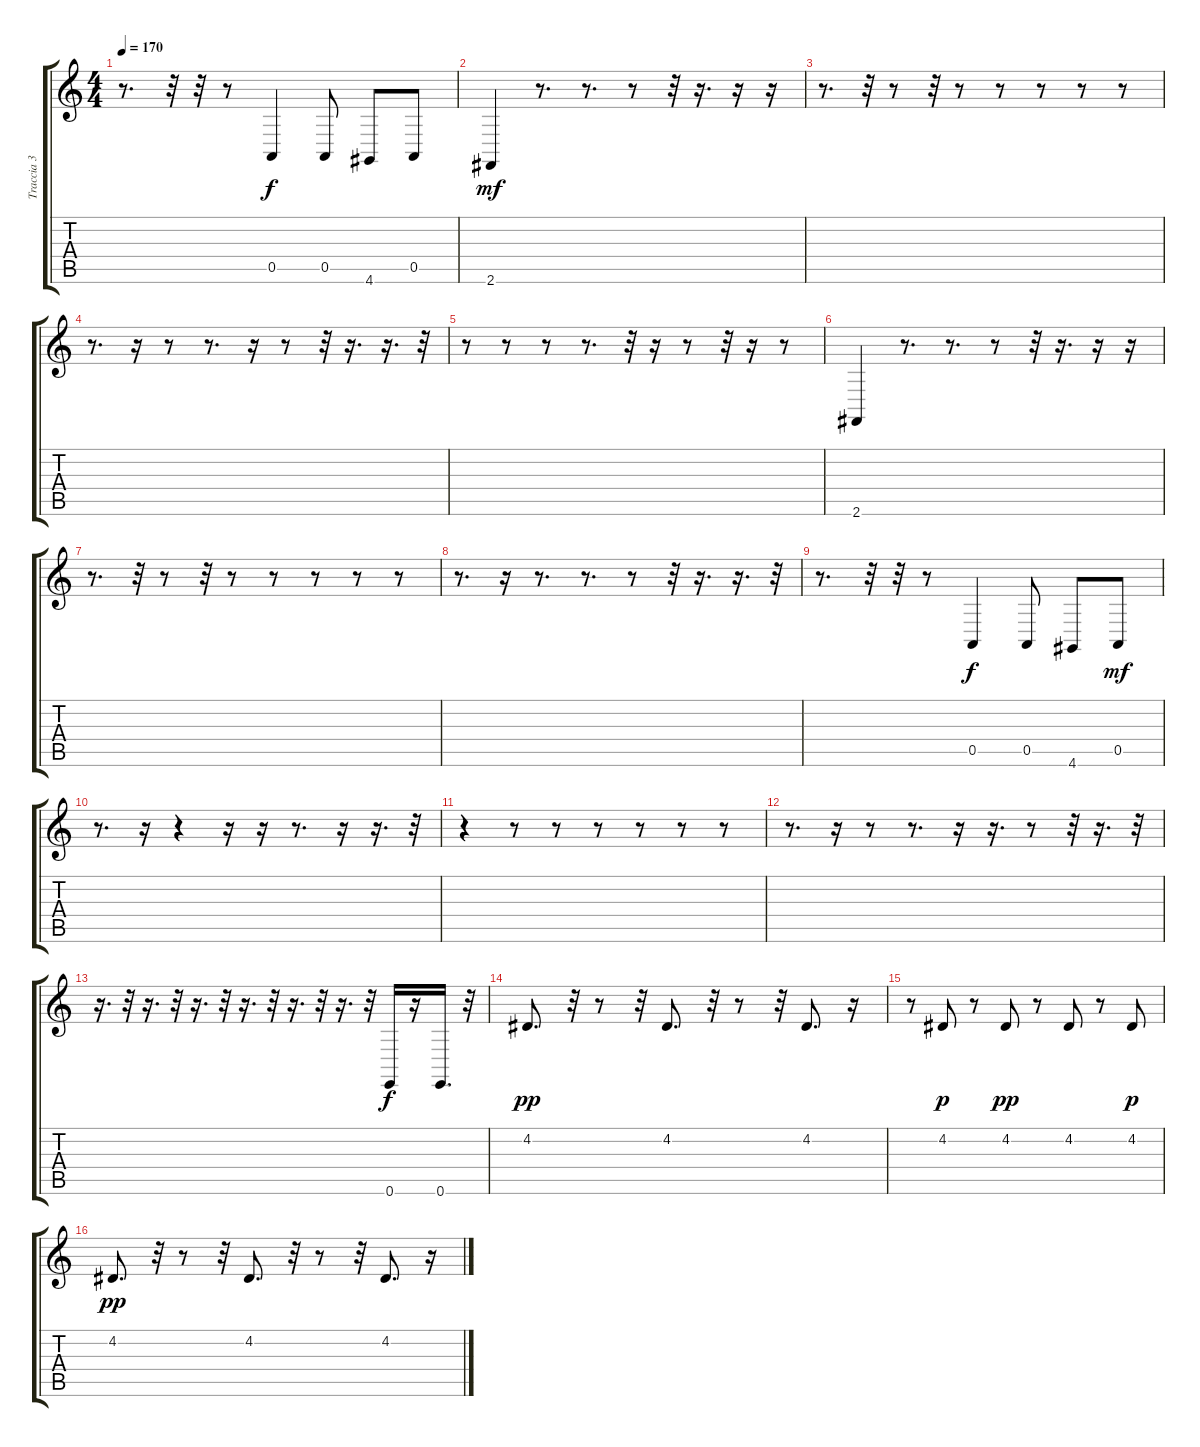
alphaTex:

\track ("Traccia 3" "Traccia 3") {instrument lead1square}
\staff {score tabs}
\tuning (E4 B3 G3 D3 A2 E2) {hide}
\ts (4 4)
\tempo 170
\clef g2
\ks c
r.8{d dy f} r.32 r.32 r.8 0.5.4 0.5.8 4.6.8 0.5.8 |
2.6.4{dy mf} r.8{d} r.8{d} r.8 r.32 r.16{d} r.16 r.16 |
r.8{d} r.32 r.8 r.32 r.8 r.8 r.8 r.8 r.8 |
r.8{d} r.16 r.8 r.8{d} r.16 r.8 r.32 r.16{d} r.16{d} r.32 |
r.8 r.8 r.8 r.8{d} r.32 r.16 r.8 r.32 r.16 r.8 |
2.6.4 r.8{d} r.8{d} r.8 r.32 r.16{d} r.16 r.16 |
r.8{d} r.32 r.8 r.32 r.8 r.8 r.8 r.8 r.8 |
r.8{d} r.16 r.8{d} r.8{d} r.8 r.32 r.16{d} r.16{d} r.32 |
r.8{d} r.32 r.32 r.8 0.5.4{dy f} 0.5.8 4.6.8 0.5.8{dy mf} |
r.8{d} r.16 r.4 r.16 r.16 r.8{d} r.16 r.16{d} r.32 |
r.4 r.8 r.8 r.8 r.8 r.8 r.8 |
r.8{d} r.16 r.8 r.8{d} r.16 r.16{d} r.8 r.32 r.16{d} r.32 |
r.16{d} r.32 r.16{d} r.32 r.16{d} r.32 r.16{d} r.32 r.16{d} r.32 r.16{d} r.32 0.6.16{dy f} r.16 0.6.16{d} r.32 |
4.2.8{d dy pp} r.32 r.8 r.32 4.2.8{d} r.32 r.8 r.32 4.2.8{d} r.16 |
r.8 4.2.8{dy p} r.8 4.2.8{dy pp} r.8 4.2.8 r.8 4.2.8{dy p} |
4.2.8{d dy pp} r.32 r.8 r.32 4.2.8{d} r.32 r.8 r.32 4.2.8{d} r.16
